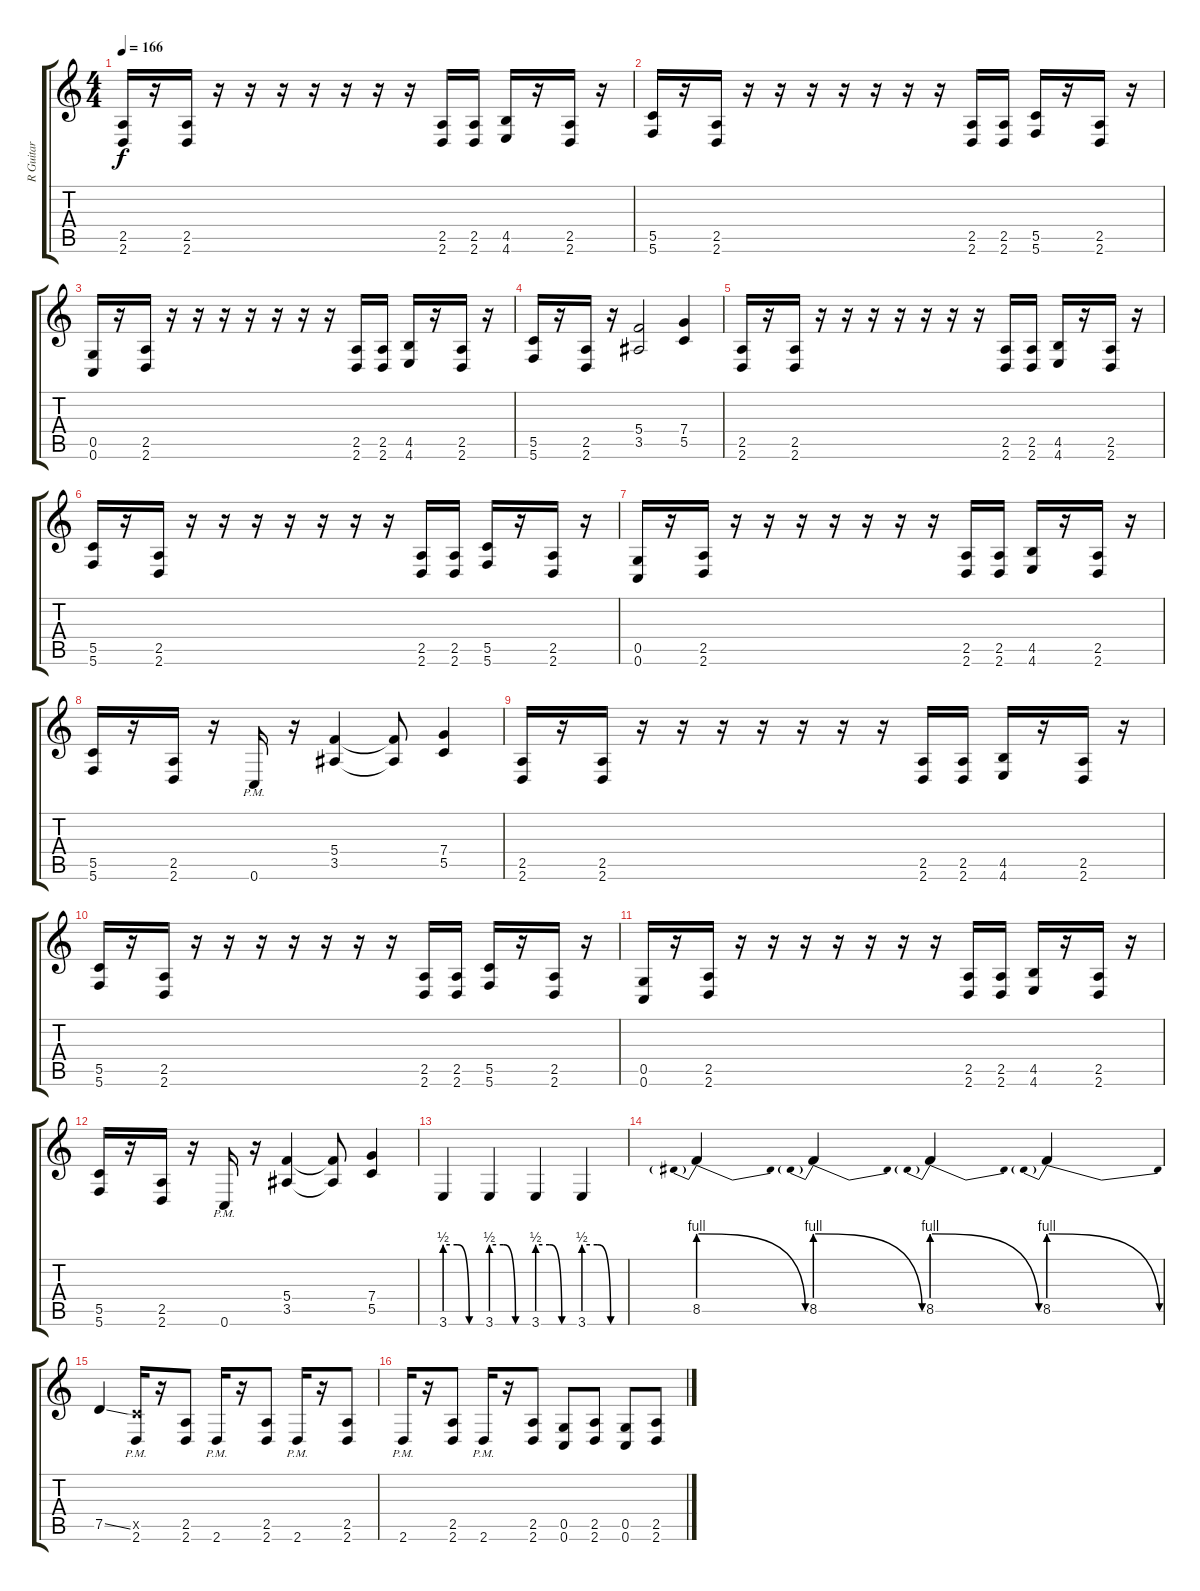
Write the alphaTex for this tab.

\track ("R Guitar" "R Guitar") {instrument overdrivenguitar}
\staff {score tabs}
\tuning (D4 A3 F3 C3 G2 C2) {hide}
\ts (4 4)
\tempo 166
\clef g2
\ks c
(2.5 2.6).16{dy f} r.16 (2.5 2.6).16 r.16 r.16 r.16 r.16 r.16 r.16 r.16 (2.5 2.6).16 (2.5 2.6).16 (4.5 4.6).16 r.16 (2.5 2.6).16 r.16 |
(5.5 5.6).16 r.16 (2.5 2.6).16 r.16 r.16 r.16 r.16 r.16 r.16 r.16 (2.5 2.6).16 (2.5 2.6).16 (5.5 5.6).16 r.16 (2.5 2.6).16 r.16 |
(0.5 0.6).16 r.16 (2.5 2.6).16 r.16 r.16 r.16 r.16 r.16 r.16 r.16 (2.5 2.6).16 (2.5 2.6).16 (4.5 4.6).16 r.16 (2.5 2.6).16 r.16 |
(5.5 5.6).16 r.16 (2.5 2.6).16 r.16 (5.4 3.5).2 (7.4 5.5).4 |
(2.5 2.6).16 r.16 (2.5 2.6).16 r.16 r.16 r.16 r.16 r.16 r.16 r.16 (2.5 2.6).16 (2.5 2.6).16 (4.5 4.6).16 r.16 (2.5 2.6).16 r.16 |
(5.5 5.6).16 r.16 (2.5 2.6).16 r.16 r.16 r.16 r.16 r.16 r.16 r.16 (2.5 2.6).16 (2.5 2.6).16 (5.5 5.6).16 r.16 (2.5 2.6).16 r.16 |
(0.5 0.6).16 r.16 (2.5 2.6).16 r.16 r.16 r.16 r.16 r.16 r.16 r.16 (2.5 2.6).16 (2.5 2.6).16 (4.5 4.6).16 r.16 (2.5 2.6).16 r.16 |
(5.5 5.6).16 r.16 (2.5 2.6).16 r.16 0.6{pm}.16 r.16 (5.4 3.5).4 (5.4{t} 3.5{t}).8 (7.4 5.5).4 |
(2.5 2.6).16 r.16 (2.5 2.6).16 r.16 r.16 r.16 r.16 r.16 r.16 r.16 (2.5 2.6).16 (2.5 2.6).16 (4.5 4.6).16 r.16 (2.5 2.6).16 r.16 |
(5.5 5.6).16 r.16 (2.5 2.6).16 r.16 r.16 r.16 r.16 r.16 r.16 r.16 (2.5 2.6).16 (2.5 2.6).16 (5.5 5.6).16 r.16 (2.5 2.6).16 r.16 |
(0.5 0.6).16 r.16 (2.5 2.6).16 r.16 r.16 r.16 r.16 r.16 r.16 r.16 (2.5 2.6).16 (2.5 2.6).16 (4.5 4.6).16 r.16 (2.5 2.6).16 r.16 |
(5.5 5.6).16 r.16 (2.5 2.6).16 r.16 0.6{pm}.16 r.16 (5.4 3.5).4 (5.4{t} 3.5{t}).8 (7.4 5.5).4 |
3.6{be (custom 0 2 20 2 40 0 60 0)}.4 3.6{be (custom 0 2 20 2 40 0 60 0)}.4 3.6{be (custom 0 2 20 2 40 0 60 0)}.4 3.6{be (custom 0 2 20 2 40 0 60 0)}.4 |
8.5{be (prebendrelease 0 4 60 0)}.4 8.5{be (prebendrelease 0 4 60 0)}.4 8.5{be (prebendrelease 0 4 60 0)}.4 8.5{be (prebendrelease 0 4 60 0)}.4 |
7.5{ss}.4 (5.5{x} 2.6{pm}).16 r.16 (2.5 2.6).8 2.6{pm}.16 r.16 (2.5 2.6).8 2.6{pm}.16 r.16 (2.5 2.6).8 |
2.6{pm}.16 r.16 (2.5 2.6).8 2.6{pm}.16 r.16 (2.5 2.6).8 (0.5 0.6).8 (2.5 2.6).8 (0.5 0.6).8 (2.5 2.6).8
